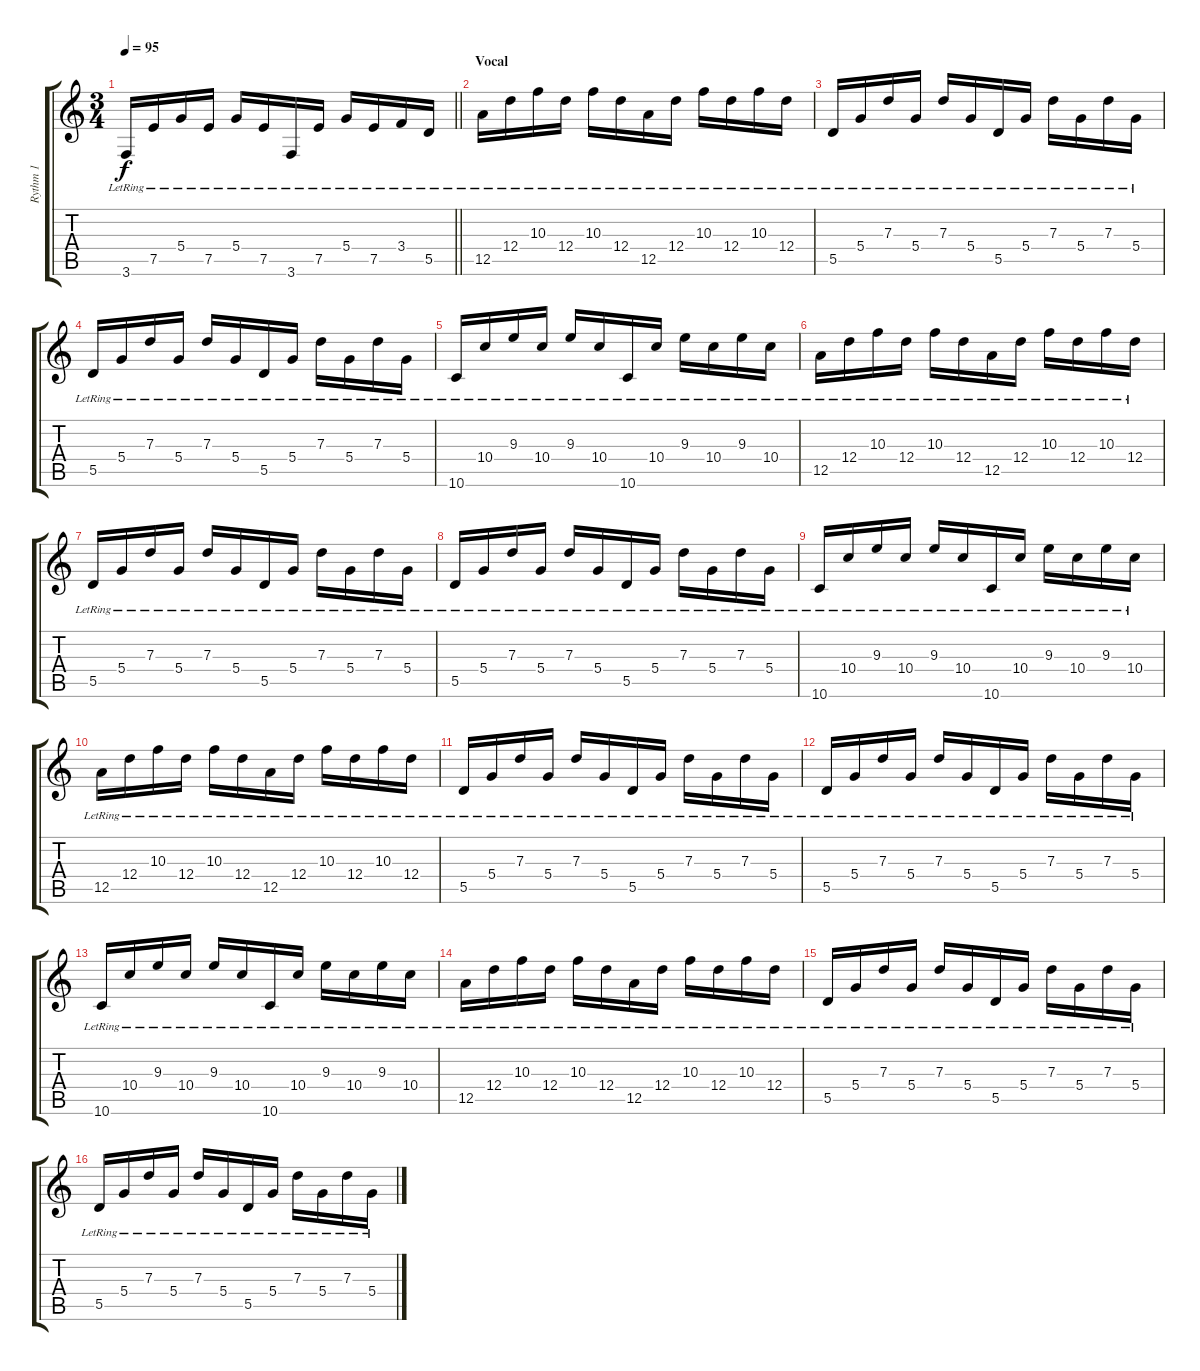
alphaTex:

\track ("Rythm 1" "Rythm 1") {instrument distortionguitar}
\staff {score tabs}
\tuning (E4 B3 G3 D3 A2 D2) {hide}
\ts (3 4)
\tempo 95
\clef g2
\barLineRight lightlight
\ks c
3.6{lr}.16{dy f} 7.5{lr}.16 5.4{lr}.16 7.5{lr}.16 5.4{lr}.16 7.5{lr}.16 3.6{lr}.16 7.5{lr}.16 5.4{lr}.16 7.5{lr}.16 3.4{lr}.16 5.5{lr}.16 |
\section ("" "Vocal")
12.5{lr}.16 12.4{lr}.16 10.3{lr}.16 12.4{lr}.16 10.3{lr}.16 12.4{lr}.16 12.5{lr}.16 12.4{lr}.16 10.3{lr}.16 12.4{lr}.16 10.3{lr}.16 12.4{lr}.16 |
5.5{lr}.16 5.4{lr}.16 7.3{lr}.16 5.4{lr}.16 7.3{lr}.16 5.4{lr}.16 5.5{lr}.16 5.4{lr}.16 7.3{lr}.16 5.4{lr}.16 7.3{lr}.16 5.4{lr}.16 |
5.5{lr}.16 5.4{lr}.16 7.3{lr}.16 5.4{lr}.16 7.3{lr}.16 5.4{lr}.16 5.5{lr}.16 5.4{lr}.16 7.3{lr}.16 5.4{lr}.16 7.3{lr}.16 5.4{lr}.16 |
10.6{lr}.16 10.4{lr}.16 9.3{lr}.16 10.4{lr}.16 9.3{lr}.16 10.4{lr}.16 10.6{lr}.16 10.4{lr}.16 9.3{lr}.16 10.4{lr}.16 9.3{lr}.16 10.4{lr}.16 |
12.5{lr}.16 12.4{lr}.16 10.3{lr}.16 12.4{lr}.16 10.3{lr}.16 12.4{lr}.16 12.5{lr}.16 12.4{lr}.16 10.3{lr}.16 12.4{lr}.16 10.3{lr}.16 12.4{lr}.16 |
5.5{lr}.16 5.4{lr}.16 7.3{lr}.16 5.4{lr}.16 7.3{lr}.16 5.4{lr}.16 5.5{lr}.16 5.4{lr}.16 7.3{lr}.16 5.4{lr}.16 7.3{lr}.16 5.4{lr}.16 |
5.5{lr}.16 5.4{lr}.16 7.3{lr}.16 5.4{lr}.16 7.3{lr}.16 5.4{lr}.16 5.5{lr}.16 5.4{lr}.16 7.3{lr}.16 5.4{lr}.16 7.3{lr}.16 5.4{lr}.16 |
10.6{lr}.16 10.4{lr}.16 9.3{lr}.16 10.4{lr}.16 9.3{lr}.16 10.4{lr}.16 10.6{lr}.16 10.4{lr}.16 9.3{lr}.16 10.4{lr}.16 9.3{lr}.16 10.4{lr}.16 |
12.5{lr}.16 12.4{lr}.16 10.3{lr}.16 12.4{lr}.16 10.3{lr}.16 12.4{lr}.16 12.5{lr}.16 12.4{lr}.16 10.3{lr}.16 12.4{lr}.16 10.3{lr}.16 12.4{lr}.16 |
5.5{lr}.16 5.4{lr}.16 7.3{lr}.16 5.4{lr}.16 7.3{lr}.16 5.4{lr}.16 5.5{lr}.16 5.4{lr}.16 7.3{lr}.16 5.4{lr}.16 7.3{lr}.16 5.4{lr}.16 |
5.5{lr}.16 5.4{lr}.16 7.3{lr}.16 5.4{lr}.16 7.3{lr}.16 5.4{lr}.16 5.5{lr}.16 5.4{lr}.16 7.3{lr}.16 5.4{lr}.16 7.3{lr}.16 5.4{lr}.16 |
10.6{lr}.16 10.4{lr}.16 9.3{lr}.16 10.4{lr}.16 9.3{lr}.16 10.4{lr}.16 10.6{lr}.16 10.4{lr}.16 9.3{lr}.16 10.4{lr}.16 9.3{lr}.16 10.4{lr}.16 |
12.5{lr}.16 12.4{lr}.16 10.3{lr}.16 12.4{lr}.16 10.3{lr}.16 12.4{lr}.16 12.5{lr}.16 12.4{lr}.16 10.3{lr}.16 12.4{lr}.16 10.3{lr}.16 12.4{lr}.16 |
5.5{lr}.16 5.4{lr}.16 7.3{lr}.16 5.4{lr}.16 7.3{lr}.16 5.4{lr}.16 5.5{lr}.16 5.4{lr}.16 7.3{lr}.16 5.4{lr}.16 7.3{lr}.16 5.4{lr}.16 |
5.5{lr}.16 5.4{lr}.16 7.3{lr}.16 5.4{lr}.16 7.3{lr}.16 5.4{lr}.16 5.5{lr}.16 5.4{lr}.16 7.3{lr}.16 5.4{lr}.16 7.3{lr}.16 5.4{lr}.16
